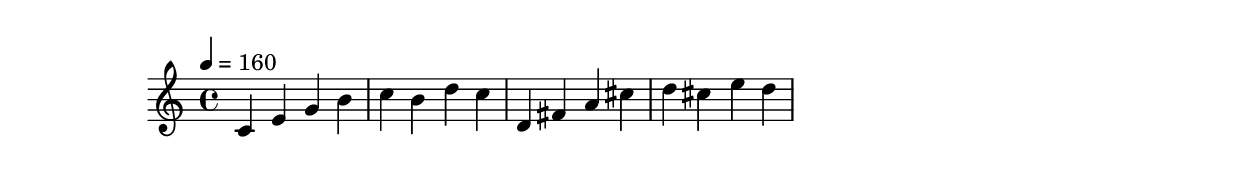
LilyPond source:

%% DO NOT EDIT this file manually; it is automatically
%% generated from LSR http://lsr.dsi.unimi.it
%% Make any changes in LSR itself, or in Documentation/snippets/new/ ,
%% and then run scripts/auxiliar/makelsr.py
%%
%% This file is in the public domain.
\version "2.12.2"

\header {
  lsrtags = "rhythms, tweaks-and-overrides, midi"

%% Translation of GIT committish: fa19277d20f8ab0397c560eb0e7b814bd804ecec
  texidoces = "
Para cambiar el tempo en la salida MIDI sin
imprimir nada, hacemos invisible la indicación metronómica:

"

  doctitlees = "Cambiar el tempo sin indicación metronómica"


%% Translation of GIT committish: 0a868be38a775ecb1ef935b079000cebbc64de40
  texidocde = "
Um das Tempo für die MIDI-Ausgabe zu ändern, ohne eine Tempoangabe in den
Noten auszugeben, kann die Metronombezeichnung unsichtbar gemacht werden:

"

  doctitlede = "Das Tempo ohne Metronom-Angabe verändern"

%% Translation of GIT committish: 4ab2514496ac3d88a9f3121a76f890c97cedcf4e
  texidocfr = "
Vous pouvez indiquer un changement de tempo pour le fichier MIDI sans
pour autant l'imprimer.  Il suffit alors de le rendre invisible aux
interprètes.

"
  doctitlefr = "Changement de tempo sans indication sur la partition"


  texidoc = "
To change the tempo in MIDI output without printing anything, make the
metronome mark invisible.

"
  doctitle = "Changing the tempo without a metronome mark"
} % begin verbatim

\score {
  \new Staff \relative c' {
    \tempo 4 = 160
    c4 e g b
    c4 b d c
    \set Score.tempoHideNote = ##t
    \tempo 4 = 96
    d,4 fis a cis
    d4 cis e d
  }
  \layout { }
  \midi { }
}
